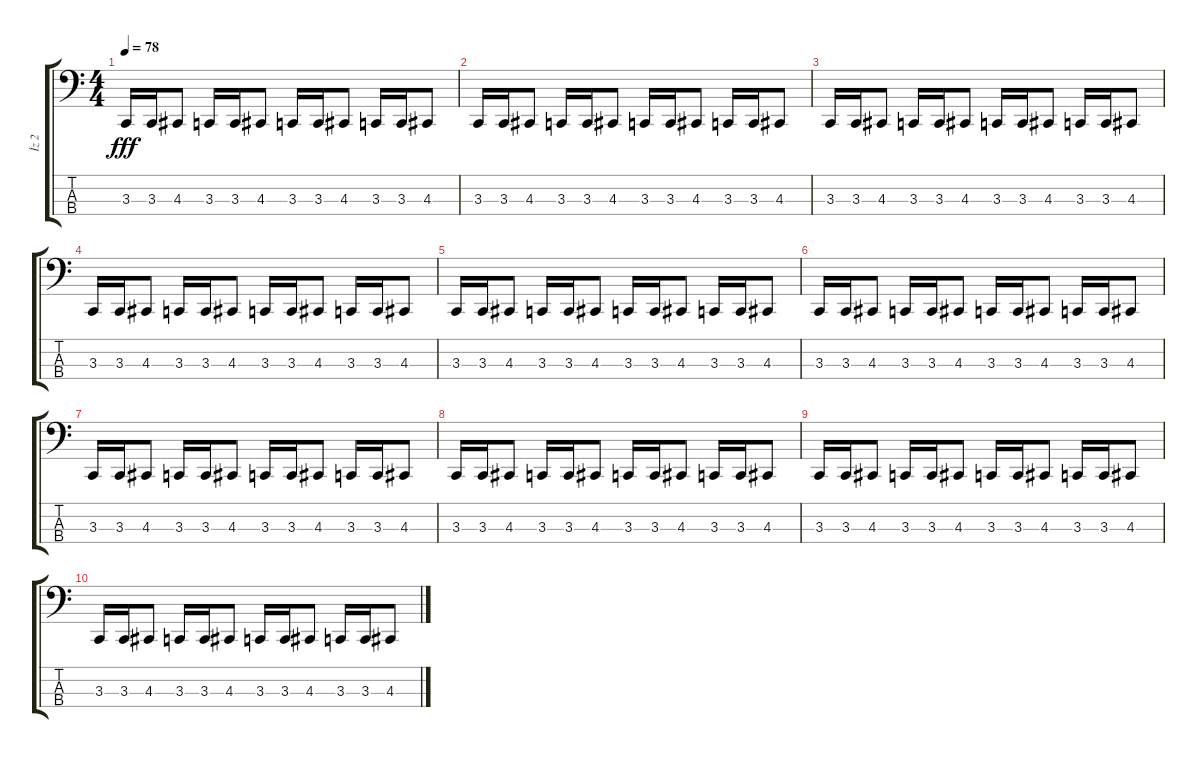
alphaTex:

\track ("İz 2" "İz 2") {instrument electricbassfinger}
\staff {score tabs}
\tuning (G1 D1 A0 E0) {hide}
\ts (4 4)
\tempo 78
\clef f4
\ks c
3.3.16{dy fff} 3.3.16 4.3.8 3.3.16 3.3.16 4.3.8 3.3.16 3.3.16 4.3.8 3.3.16 3.3.16 4.3.8 |
3.3.16 3.3.16 4.3.8 3.3.16 3.3.16 4.3.8 3.3.16 3.3.16 4.3.8 3.3.16 3.3.16 4.3.8 |
3.3.16{volume 16} 3.3.16 4.3.8 3.3.16 3.3.16 4.3.8 3.3.16 3.3.16 4.3.8 3.3.16 3.3.16 4.3.8 |
3.3.16 3.3.16 4.3.8 3.3.16 3.3.16 4.3.8 3.3.16 3.3.16 4.3.8 3.3.16 3.3.16 4.3.8 |
3.3.16 3.3.16 4.3.8 3.3.16 3.3.16 4.3.8 3.3.16 3.3.16 4.3.8 3.3.16 3.3.16 4.3.8 |
3.3.16 3.3.16 4.3.8 3.3.16 3.3.16 4.3.8 3.3.16 3.3.16 4.3.8 3.3.16 3.3.16 4.3.8 |
3.3.16{volume 16} 3.3.16 4.3.8 3.3.16 3.3.16 4.3.8 3.3.16 3.3.16 4.3.8 3.3.16 3.3.16 4.3.8 |
3.3.16 3.3.16 4.3.8 3.3.16 3.3.16 4.3.8 3.3.16 3.3.16 4.3.8 3.3.16 3.3.16 4.3.8 |
3.3.16 3.3.16 4.3.8 3.3.16 3.3.16 4.3.8 3.3.16 3.3.16 4.3.8 3.3.16 3.3.16 4.3.8 |
3.3.16 3.3.16 4.3.8 3.3.16 3.3.16 4.3.8 3.3.16 3.3.16 4.3.8 3.3.16 3.3.16 4.3.8
